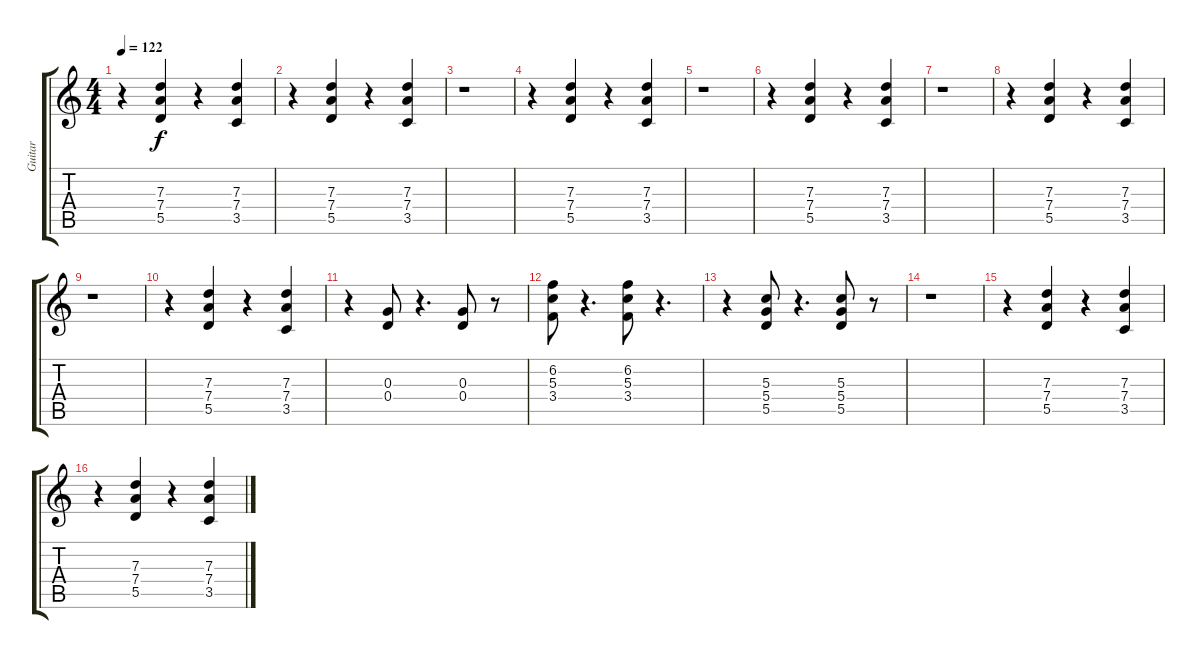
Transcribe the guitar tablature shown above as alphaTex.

\track ("Guitar" "Guitar") {instrument overdrivenguitar}
\staff {score tabs}
\tuning (E4 B3 G3 D3 A2 E2) {hide}
\ts (4 4)
\tempo 122
\clef g2
\ks c
r.4{dy f} (7.3 7.4 5.5).4 r.4 (7.3 7.4 3.5).4 |
r.4 (7.3 7.4 5.5).4 r.4 (7.3 7.4 3.5).4 |
r.1 |
r.4 (7.3 7.4 5.5).4 r.4 (7.3 7.4 3.5).4 |
r.1 |
r.4 (7.3 7.4 5.5).4 r.4 (7.3 7.4 3.5).4 |
r.1 |
r.4 (7.3 7.4 5.5).4 r.4 (7.3 7.4 3.5).4 |
r.1 |
r.4 (7.3 7.4 5.5).4 r.4 (7.3 7.4 3.5).4 |
r.4 (0.3 0.4).8 r.4{d} (0.3 0.4).8 r.8 |
(6.2 5.3 3.4).8 r.4{d} (6.2 5.3 3.4).8 r.4{d} |
r.4 (5.3 5.4 5.5).8 r.4{d} (5.3 5.4 5.5).8 r.8 |
r.1 |
r.4 (7.3 7.4 5.5).4 r.4 (7.3 7.4 3.5).4 |
r.4 (7.3 7.4 5.5).4 r.4 (7.3 7.4 3.5).4
